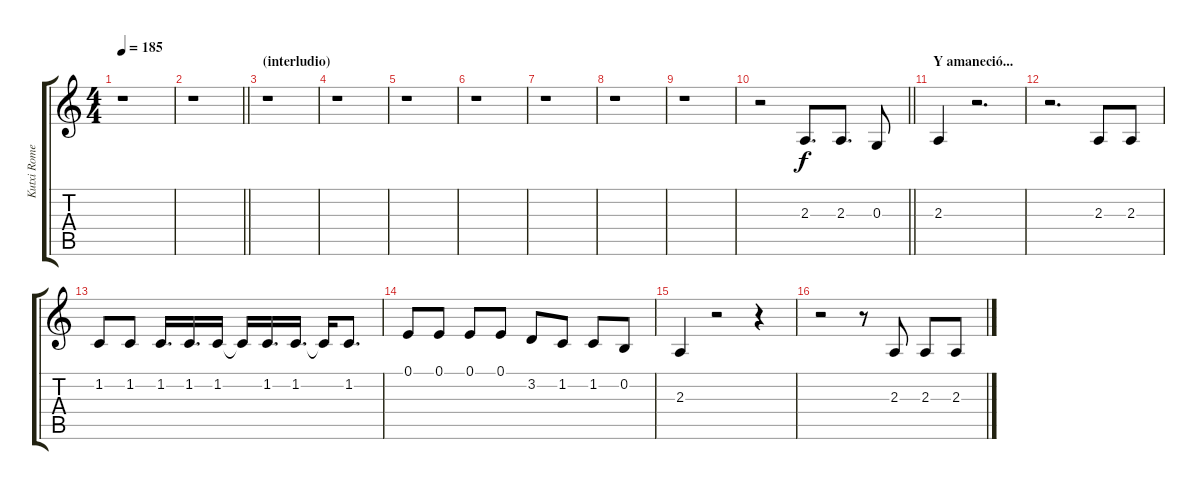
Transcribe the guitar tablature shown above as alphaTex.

\track ("Kutxi Romero - Voz" "Kutxi Rome") {instrument oboe}
\staff {score tabs}
\tuning (E4 B3 G3 D3 A2 E2) {hide}
\ts (4 4)
\tempo 185
\clef g2
\ks c
r.1{dy f} |
\barLineRight lightlight
r.1 |
\section ("" "(interludio)")
r.1 |
r.1 |
r.1 |
r.1 |
r.1 |
r.1 |
r.1 |
\barLineRight lightlight
r.2 2.3.8{d} 2.3.8{d} 0.3.8 |
\section ("" "Y amaneció...")
2.3.4 r.2{d} |
r.2{d} 2.3.8 2.3.8 |
1.2.8 1.2.8 1.2.16{d} 1.2.16{d} 1.2.16 1.2{t}.16 1.2.16{d} 1.2.16{d} 1.2{t}.16 1.2.8{d} |
0.1.8 0.1.8 0.1.8 0.1.8 3.2.8 1.2.8 1.2.8 0.2.8 |
2.3.4 r.2 r.4 |
r.2 r.8 2.3.8 2.3.8 2.3.8
